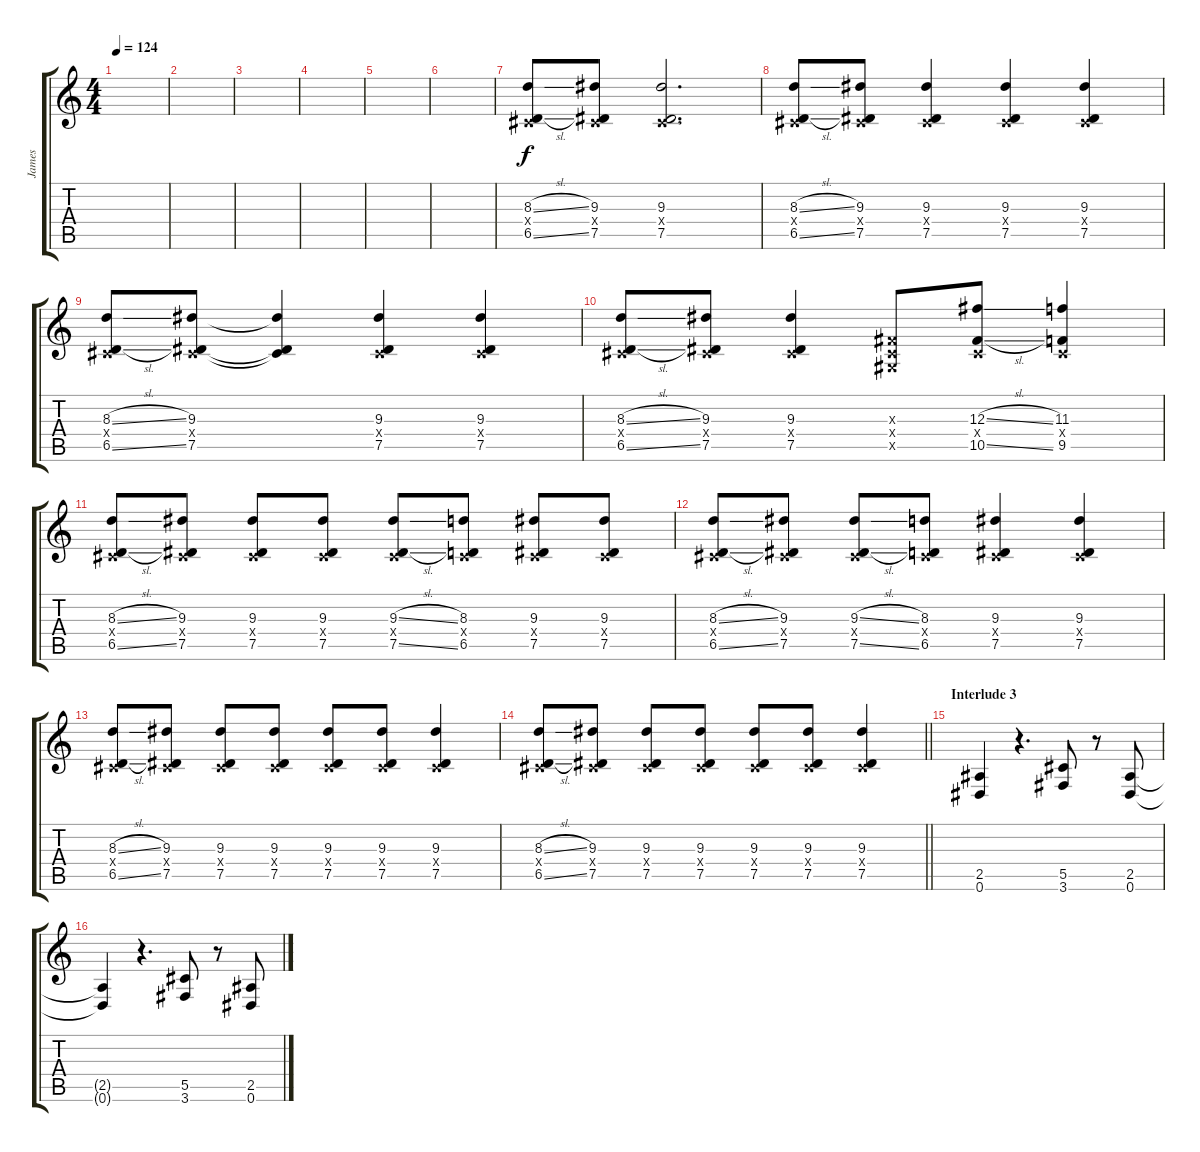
\track ("James" "James") {instrument distortionguitar}
\staff {score tabs}
\tuning (Eb4 Bb3 Gb3 Db3 Ab2 Eb2) {hide}
\ts (4 4)
\tempo 124
\clef g2
\ks c
|
|
|
|
|
|
(8.3{sl} 0.4{x} 6.5{sl}).8{volume 8 instrument electricguitarclean} (9.3 0.4{x} 7.5).8 (9.3 0.4{x} 7.5).2{d} |
(8.3{sl} 0.4{x} 6.5{sl}).8 (9.3 0.4{x} 7.5).8 (9.3 0.4{x} 7.5).4 (9.3 0.4{x} 7.5).4 (9.3 0.4{x} 7.5).4 |
(8.3{sl} 0.4{x} 6.5{sl}).8 (9.3 0.4{x} 7.5).8 (9.3{t} 0.4{t} 7.5{t}).4 (9.3 0.4{x} 7.5).4 (9.3 0.4{x} 7.5).4 |
(8.3{sl} 0.4{x} 6.5{sl}).8 (9.3 0.4{x} 7.5).8 (9.3 0.4{x} 7.5).4 (0.3{x} 0.4{x} 0.5{x}).8 (12.3{sl} 0.4{x} 10.5{sl}).8 (11.3 0.4{x} 9.5).4 |
(8.3{sl} 0.4{x} 6.5{sl}).8 (9.3 0.4{x} 7.5).8 (9.3 0.4{x} 7.5).8 (9.3 0.4{x} 7.5).8 (9.3{sl} 0.4{x} 7.5{sl}).8 (8.3 0.4{x} 6.5).8 (9.3 0.4{x} 7.5).8 (9.3 0.4{x} 7.5).8 |
(8.3{sl} 0.4{x} 6.5{sl}).8 (9.3 0.4{x} 7.5).8 (9.3{sl} 0.4{x} 7.5{sl}).8 (8.3 0.4{x} 6.5).8 (9.3 0.4{x} 7.5).4 (9.3 0.4{x} 7.5).4 |
(8.3{sl} 0.4{x} 6.5{sl}).8 (9.3 0.4{x} 7.5).8 (9.3 0.4{x} 7.5).8 (9.3 0.4{x} 7.5).8 (9.3 0.4{x} 7.5).8 (9.3 0.4{x} 7.5).8 (9.3 0.4{x} 7.5).4 |
\barLineRight lightlight
(8.3{sl} 0.4{x} 6.5{sl}).8 (9.3 0.4{x} 7.5).8 (9.3 0.4{x} 7.5).8 (9.3 0.4{x} 7.5).8 (9.3 0.4{x} 7.5).8 (9.3 0.4{x} 7.5).8 (9.3 0.4{x} 7.5).4 |
\section ("" "Interlude 3")
(2.5 0.6).4{volume 6 instrument distortionguitar} r.4{d} (5.5 3.6).8 r.8 (2.5 0.6).8 |
(2.5{t} 0.6{t}).4 r.4{d} (5.5 3.6).8 r.8 (2.5 0.6).8
